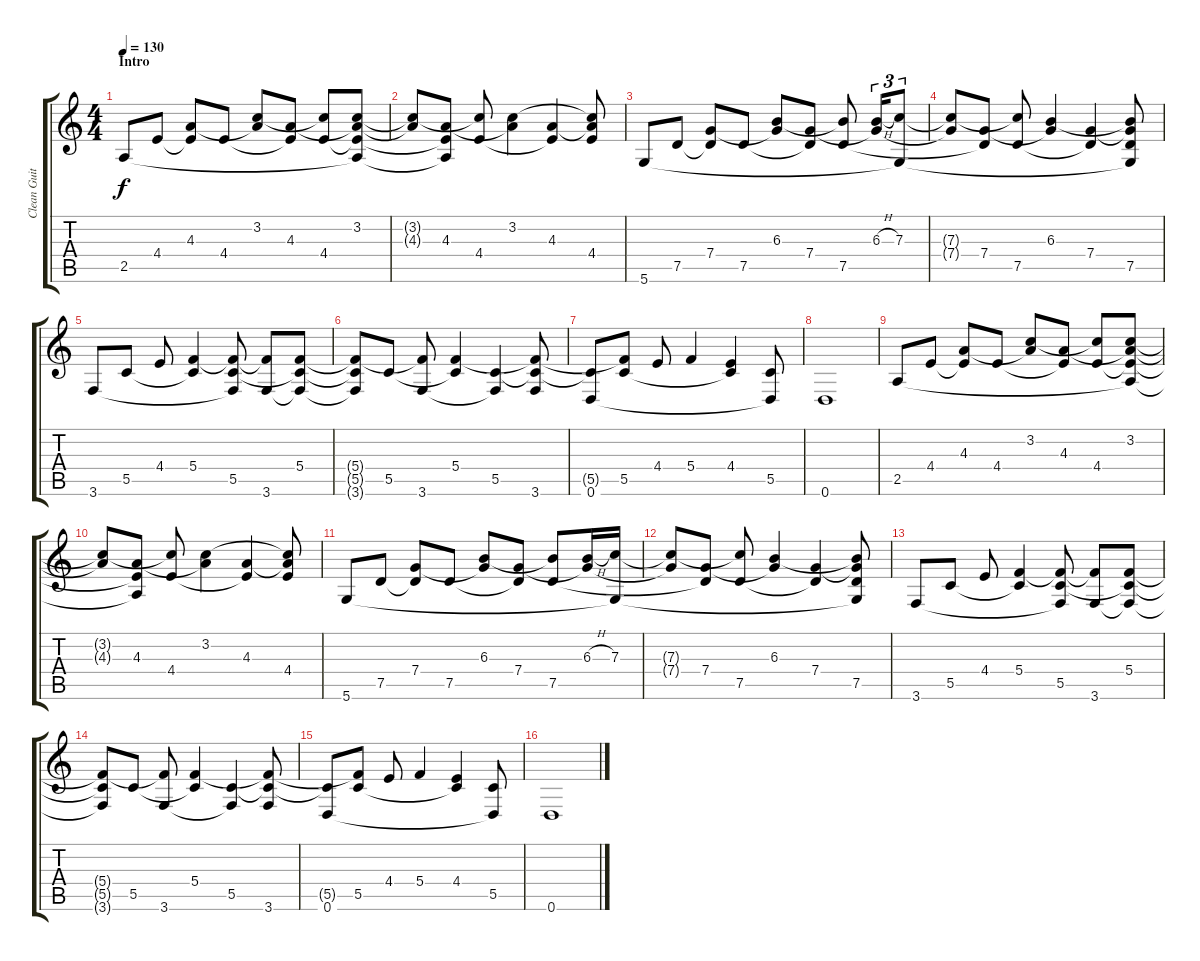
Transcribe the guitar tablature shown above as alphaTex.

\track ("Clean Guitar" "Clean Guit") {instrument electricguitarclean}
\staff {score tabs}
\tuning (D4 A3 F3 C3 G2 D2) {hide}
\ts (4 4)
\section ("" "Intro")
\tempo 130
\clef g2
\ks c
2.5.8{dy f instrument electricguitarclean} 4.4.8 (4.3 4.4{t}).8 4.4.8 (3.2 4.3{t}).8 (4.3 4.4{t}).8 (3.2{t} 4.4).8 (3.2 4.3{t} 4.4{t} 2.5{t}).8 |
(3.2{t} 4.3{t}).8 (4.3 4.4{t} 2.5{t}).8 (3.2{t} 4.4).8 (3.2 4.3{t}).4 (4.3 4.4{t}).4 (3.2{t} 4.3{t} 4.4).8 |
5.6.8 7.5.8 (7.4 7.5{t}).8 7.5.8 (6.3 7.4{t}).8 (7.4 7.5{t}).8 (6.3{t} 7.5).8 (6.3{h} 7.4{t}).16{tu (3 2)} (7.3 5.6{t}).8{tu (3 2)} |
(7.3{t} 7.4{t}).8 (7.4 7.5{t}).8 (7.3{t} 7.5).8 (6.3 7.4{t}).4 (7.4 7.5{t}).4 (6.3{t} 7.4{t} 7.5 5.6{t}).8 |
3.6.8 5.5.8 4.4.8 (5.4 5.5{t}).4 (5.4{t} 5.5 3.6{t}).8 (5.4{t} 3.6).8 (5.4 5.5{t} 3.6{t}).8 |
(5.4{t} 5.5{t} 3.6{t}).8 5.5.8 (5.4{t} 3.6).8 (5.4 5.5{t}).4 (5.5 3.6{t}).4 (5.4{t} 5.5{t} 3.6).8 |
(5.5{t} 0.6).8 (5.4{t} 5.5).8 4.4.8 5.4.4 (4.4 5.5{t}).4 (5.5 0.6{t}).8 |
0.6.1 |
2.5.8{volume 9} 4.4.8 (4.3 4.4{t}).8 4.4.8 (3.2 4.3{t}).8 (4.3 4.4{t}).8 (3.2{t} 4.4).8 (3.2 4.3{t} 4.4{t} 2.5{t}).8 |
(3.2{t} 4.3{t}).8 (4.3 4.4{t} 2.5{t}).8 (3.2{t} 4.4).8 (3.2 4.3{t}).4 (4.3 4.4{t}).4 (3.2{t} 4.3{t} 4.4).8 |
5.6.8 7.5.8 (7.4 7.5{t}).8 7.5.8 (6.3 7.4{t}).8 (7.4 7.5{t}).8 (6.3{t} 7.5).8 (6.3{h} 7.4{t}).16 (7.3 5.6{t}).16 |
(7.3{t} 7.4{t}).8 (7.4 7.5{t}).8 (7.3{t} 7.5).8 (6.3 7.4{t}).4 (7.4 7.5{t}).4 (6.3{t} 7.4{t} 7.5 5.6{t}).8 |
3.6.8 5.5.8 4.4.8 (5.4 5.5{t}).4 (5.4{t} 5.5 3.6{t}).8 (5.4{t} 3.6).8 (5.4 5.5{t} 3.6{t}).8 |
(5.4{t} 5.5{t} 3.6{t}).8 5.5.8 (5.4{t} 3.6).8 (5.4 5.5{t}).4 (5.5 3.6{t}).4 (5.4{t} 5.5{t} 3.6).8 |
(5.5{t} 0.6).8 (5.4{t} 5.5).8 4.4.8 5.4.4 (4.4 5.5{t}).4 (5.5 0.6{t}).8 |
0.6.1
